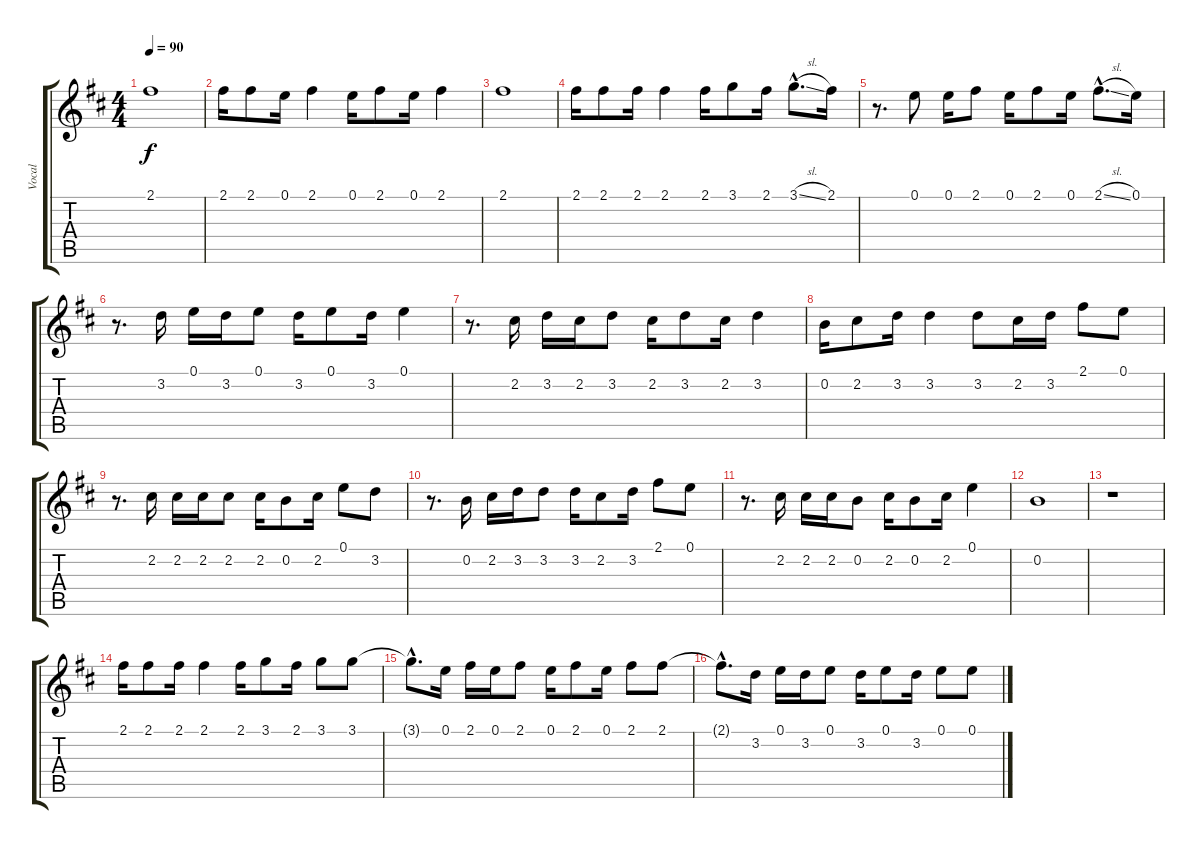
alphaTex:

\track ("Vocal" "Vocal") {instrument acousticguitarsteel}
\staff {score tabs}
\tuning (E4 B3 G3 D3 A2 E2) {hide}
\ts (4 4)
\tempo 90
\clef g2
\ks bminor
2.1.1{dy f} |
2.1.16 2.1.8 0.1.16 2.1.4 0.1.16 2.1.8 0.1.16 2.1.4 |
2.1.1 |
2.1.16 2.1.8 2.1.16 2.1.4 2.1.16 3.1.8 2.1.16 3.1{sl hac}.8{d} 2.1.16 |
r.8{d} 0.1.8 0.1.16 2.1.8 0.1.16 2.1.8 0.1.16 2.1{sl hac}.8{d} 0.1.16 |
r.8{d} 3.2.16 0.1.16 3.2.16 0.1.8 3.2.16 0.1.8 3.2.16 0.1.4 |
r.8{d} 2.2.16 3.2.16 2.2.16 3.2.8 2.2.16 3.2.8 2.2.16 3.2.4 |
0.2.16 2.2.8 3.2.16 3.2.4 3.2.8 2.2.16 3.2.16 2.1.8 0.1.8 |
r.8{d} 2.2.16 2.2.16 2.2.16 2.2.8 2.2.16 0.2.8 2.2.16 0.1.8 3.2.8 |
r.8{d} 0.2.16 2.2.16 3.2.16 3.2.8 3.2.16 2.2.8 3.2.16 2.1.8 0.1.8 |
r.8{d} 2.2.16 2.2.16 2.2.16 0.2.8 2.2.16 0.2.8 2.2.16 0.1.4 |
0.2.1 |
r.1 |
2.1.16 2.1.8 2.1.16 2.1.4 2.1.16 3.1.8 2.1.16 3.1.8 3.1.8 |
3.1{hac t}.8{d} 0.1.16 2.1.16 0.1.16 2.1.8 0.1.16 2.1.8 0.1.16 2.1.8 2.1.8 |
2.1{hac t}.8{d} 3.2.16 0.1.16 3.2.16 0.1.8 3.2.16 0.1.8 3.2.16 0.1.8 0.1.8
